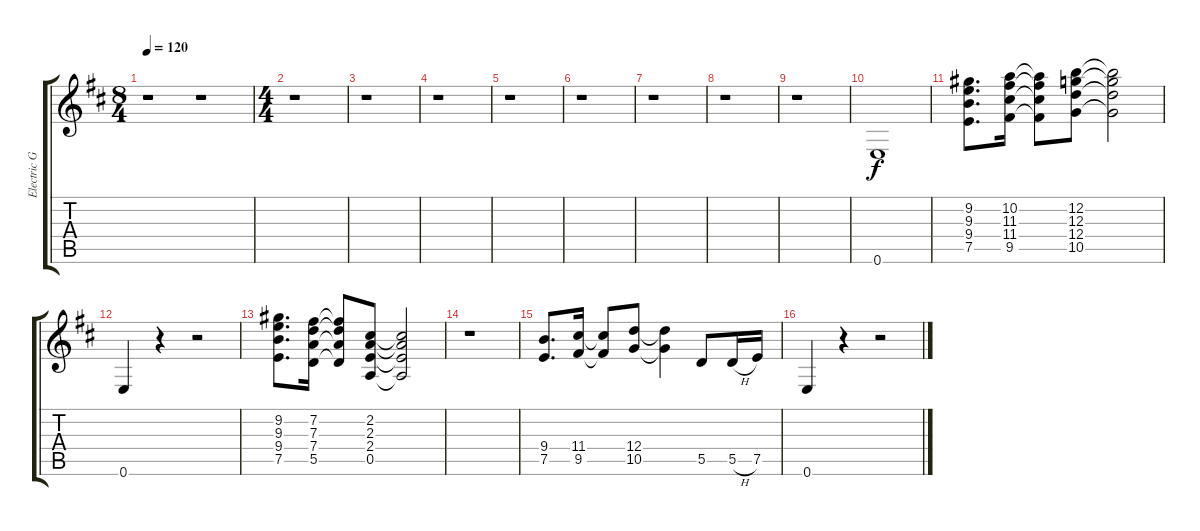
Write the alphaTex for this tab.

\track ("Electric Guitar 5" "Electric G") {instrument overdrivenguitar}
\staff {score tabs}
\tuning (E4 B3 G3 D3 A2 E2) {hide}
\ts (8 4)
\tempo 120
\clef g2
\ks d
r.1{dy f} r.1 |
\ts (4 4)
r.1 |
r.1 |
r.1 |
r.1 |
r.1 |
r.1 |
r.1 |
r.1 |
0.6.1 |
(9.2 9.3 9.4 7.5).8{d} (10.2 11.3 11.4 9.5).16 (10.2{t} 11.3{t} 11.4{t} 9.5{t}).8 (12.2 12.3 12.4 10.5).8 (12.2{t} 12.3{t} 12.4{t} 10.5{t}).2 |
0.6.4 r.4 r.2 |
(9.2 9.3 9.4 7.5).8{d} (7.2 7.3 7.4 5.5).16 (7.2{t} 7.3{t} 7.4{t} 5.5{t}).8 (2.2 2.3 2.4 0.5).8 (2.2{t} 2.3{t} 2.4{t} 0.5{t}).2 |
r.1 |
(9.4 7.5).8{d} (11.4 9.5).16 (11.4{t} 9.5{t}).8 (12.4 10.5).8 (12.4{t} 10.5{t}).4 5.5.8 5.5{h}.16 7.5.16 |
0.6.4 r.4 r.2
